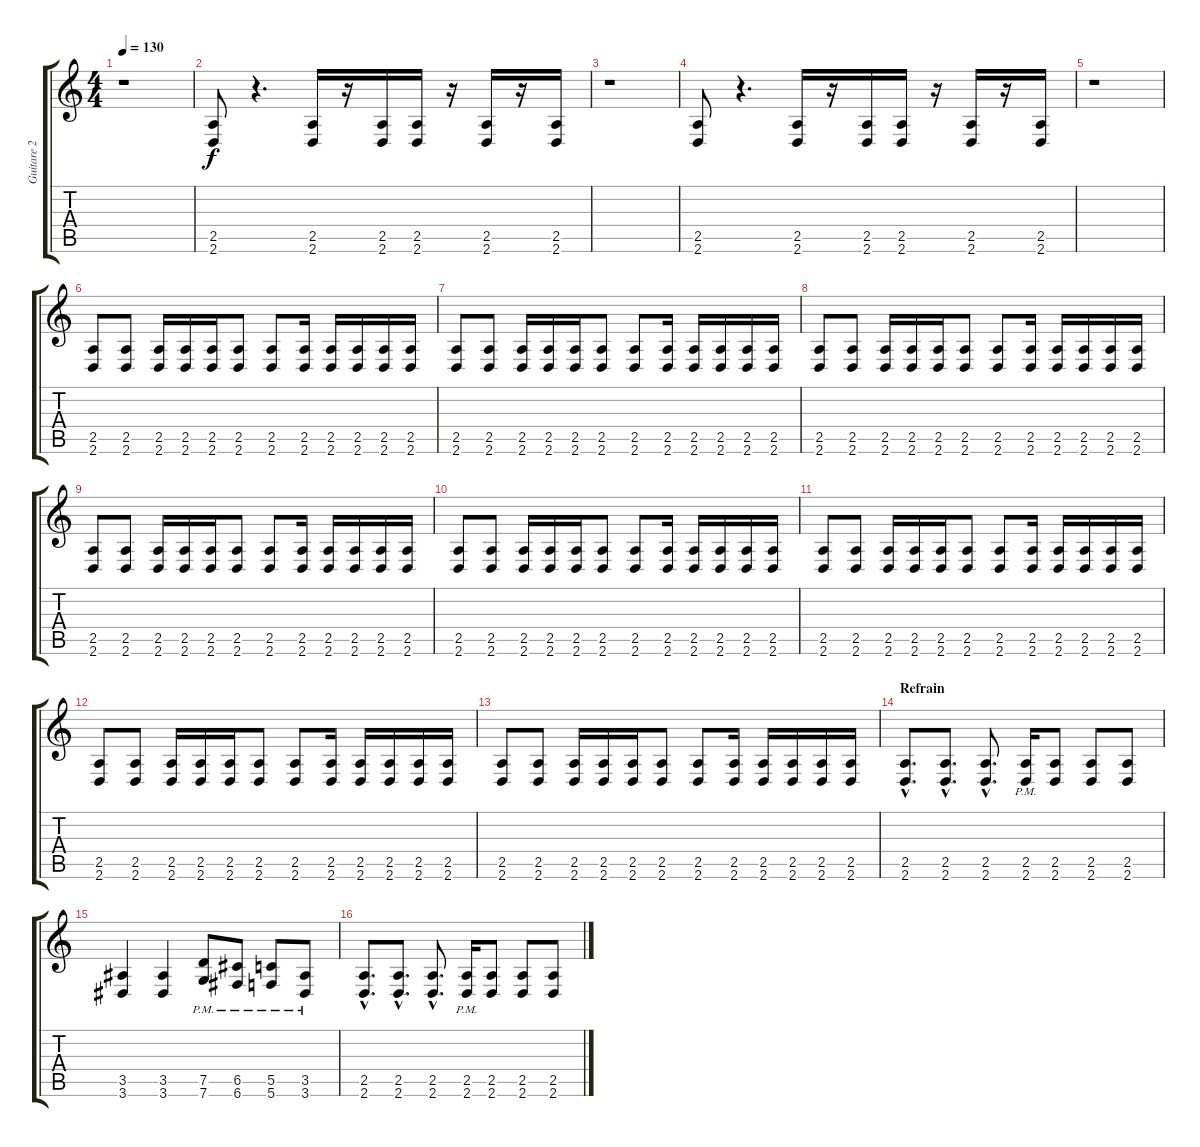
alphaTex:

\track ("Guitare 2" "Guitare 2") {instrument distortionguitar}
\staff {score tabs}
\tuning (D4 A3 F3 C3 G2 C2) {hide}
\ts (4 4)
\tempo 130
\clef g2
\ks c
r.1{dy f} |
(2.5 2.6).8 r.4{d} (2.5 2.6).16 r.16 (2.5 2.6).16 (2.5 2.6).16 r.16 (2.5 2.6).16 r.16 (2.5 2.6).16 |
r.1 |
(2.5 2.6).8 r.4{d} (2.5 2.6).16 r.16 (2.5 2.6).16 (2.5 2.6).16 r.16 (2.5 2.6).16 r.16 (2.5 2.6).16 |
r.1 |
(2.5 2.6).8 (2.5 2.6).8 (2.5 2.6).16 (2.5 2.6).16 (2.5 2.6).16 (2.5 2.6).8 (2.5 2.6).8 (2.5 2.6).16 (2.5 2.6).16 (2.5 2.6).16 (2.5 2.6).16 (2.5 2.6).16 |
(2.5 2.6).8 (2.5 2.6).8 (2.5 2.6).16 (2.5 2.6).16 (2.5 2.6).16 (2.5 2.6).8 (2.5 2.6).8 (2.5 2.6).16 (2.5 2.6).16 (2.5 2.6).16 (2.5 2.6).16 (2.5 2.6).16 |
(2.5 2.6).8 (2.5 2.6).8 (2.5 2.6).16 (2.5 2.6).16 (2.5 2.6).16 (2.5 2.6).8 (2.5 2.6).8 (2.5 2.6).16 (2.5 2.6).16 (2.5 2.6).16 (2.5 2.6).16 (2.5 2.6).16 |
(2.5 2.6).8 (2.5 2.6).8 (2.5 2.6).16 (2.5 2.6).16 (2.5 2.6).16 (2.5 2.6).8 (2.5 2.6).8 (2.5 2.6).16 (2.5 2.6).16 (2.5 2.6).16 (2.5 2.6).16 (2.5 2.6).16 |
(2.5 2.6).8 (2.5 2.6).8 (2.5 2.6).16 (2.5 2.6).16 (2.5 2.6).16 (2.5 2.6).8 (2.5 2.6).8 (2.5 2.6).16 (2.5 2.6).16 (2.5 2.6).16 (2.5 2.6).16 (2.5 2.6).16 |
(2.5 2.6).8 (2.5 2.6).8 (2.5 2.6).16 (2.5 2.6).16 (2.5 2.6).16 (2.5 2.6).8 (2.5 2.6).8 (2.5 2.6).16 (2.5 2.6).16 (2.5 2.6).16 (2.5 2.6).16 (2.5 2.6).16 |
(2.5 2.6).8 (2.5 2.6).8 (2.5 2.6).16 (2.5 2.6).16 (2.5 2.6).16 (2.5 2.6).8 (2.5 2.6).8 (2.5 2.6).16 (2.5 2.6).16 (2.5 2.6).16 (2.5 2.6).16 (2.5 2.6).16 |
(2.5 2.6).8 (2.5 2.6).8 (2.5 2.6).16 (2.5 2.6).16 (2.5 2.6).16 (2.5 2.6).8 (2.5 2.6).8 (2.5 2.6).16 (2.5 2.6).16 (2.5 2.6).16 (2.5 2.6).16 (2.5 2.6).16 |
\section ("" "Refrain")
(2.5{hac} 2.6{hac}).8{d} (2.5{hac} 2.6{hac}).8{d} (2.5{hac} 2.6{hac}).8{d} (2.5{pm} 2.6{pm}).16 (2.5 2.6).8 (2.5 2.6).8 (2.5 2.6).8 |
(3.5 3.6).4 (3.5 3.6).4 (7.5{pm} 7.6{pm}).8 (6.5{pm} 6.6{pm}).8 (5.5{pm} 5.6{pm}).8 (3.5{pm} 3.6{pm}).8 |
(2.5{hac} 2.6{hac}).8{d} (2.5{hac} 2.6{hac}).8{d} (2.5{hac} 2.6{hac}).8{d} (2.5{pm} 2.6{pm}).16 (2.5 2.6).8 (2.5 2.6).8 (2.5 2.6).8
